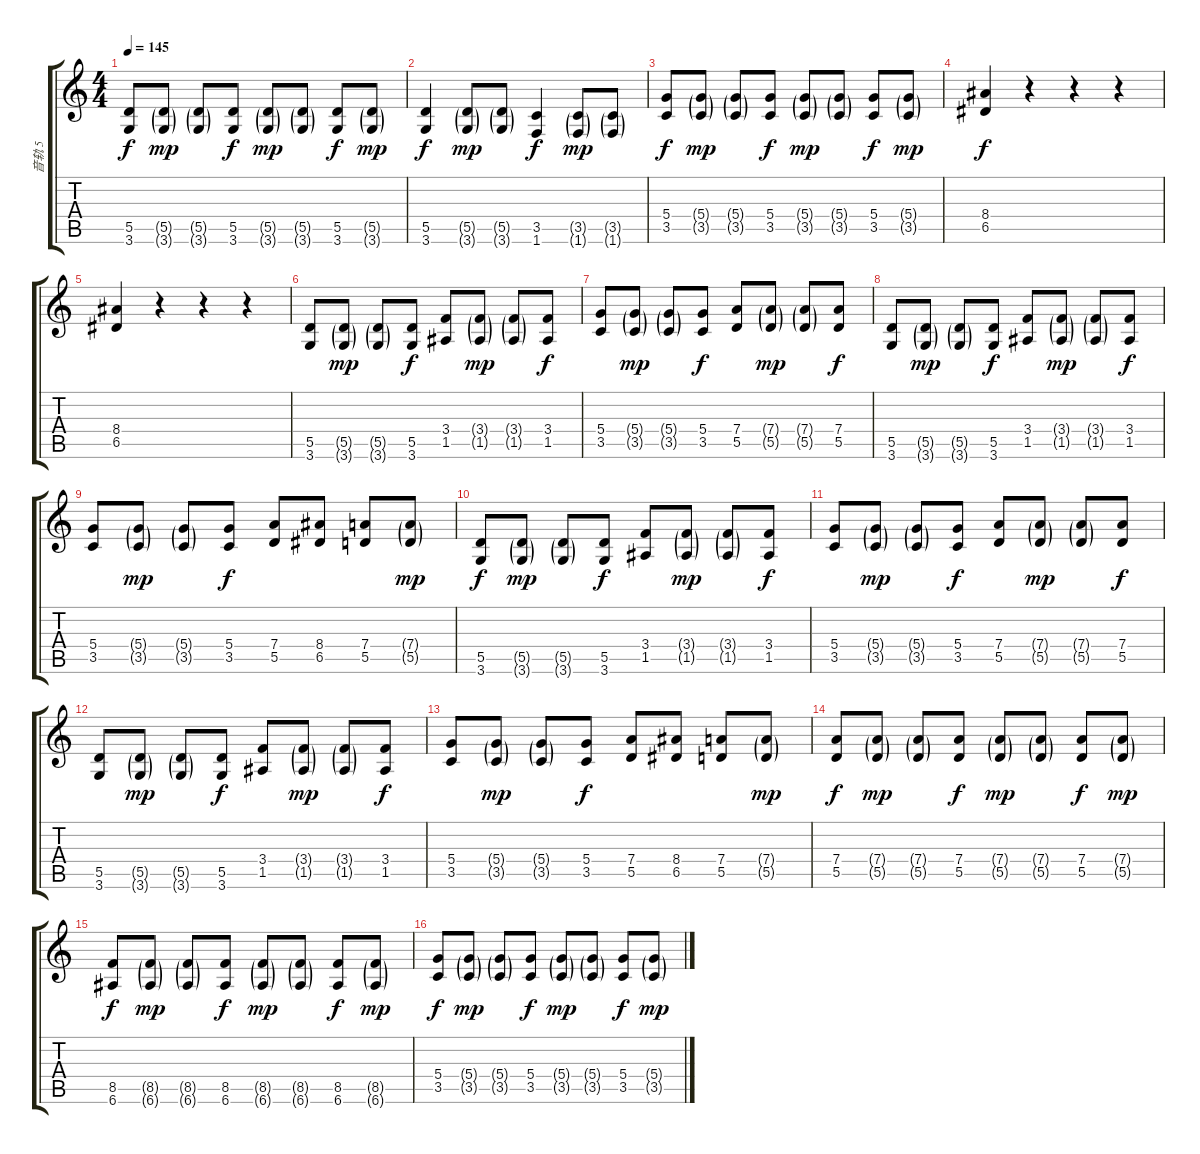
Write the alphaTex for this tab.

\track ("音轨 5" "音轨 5") {instrument overdrivenguitar}
\staff {score tabs}
\tuning (E4 B3 G3 D3 A2 E2) {hide}
\ts (4 4)
\tempo 145
\clef g2
\ks c
(5.5 3.6).8{dy f} (5.5{g} 3.6{g}).8{dy mp} (5.5{g} 3.6{g}).8 (5.5 3.6).8{dy f} (5.5{g} 3.6{g}).8{dy mp} (5.5{g} 3.6{g}).8 (5.5 3.6).8{dy f} (5.5{g} 3.6{g}).8{dy mp} |
(5.5 3.6).4{dy f} (5.5{g} 3.6{g}).8{dy mp} (5.5{g} 3.6{g}).8 (3.5 1.6).4{dy f} (3.5{g} 1.6{g}).8{dy mp} (3.5{g} 1.6{g}).8 |
(5.4 3.5).8{dy f} (5.4{g} 3.5{g}).8{dy mp} (5.4{g} 3.5{g}).8 (5.4 3.5).8{dy f} (5.4{g} 3.5{g}).8{dy mp} (5.4{g} 3.5{g}).8 (5.4 3.5).8{dy f} (5.4{g} 3.5{g}).8{dy mp} |
(8.4 6.5).4{dy f} r.4 r.4 r.4 |
(8.4 6.5).4 r.4 r.4 r.4 |
(5.5 3.6).8 (5.5{g} 3.6{g}).8{dy mp} (5.5{g} 3.6{g}).8 (5.5 3.6).8{dy f} (3.4 1.5).8 (3.4{g} 1.5{g}).8{dy mp} (3.4{g} 1.5{g}).8 (3.4 1.5).8{dy f} |
(5.4 3.5).8 (5.4{g} 3.5{g}).8{dy mp} (5.4{g} 3.5{g}).8 (5.4 3.5).8{dy f} (7.4 5.5).8 (7.4{g} 5.5{g}).8{dy mp} (7.4{g} 5.5{g}).8 (7.4 5.5).8{dy f} |
(5.5 3.6).8 (5.5{g} 3.6{g}).8{dy mp} (5.5{g} 3.6{g}).8 (5.5 3.6).8{dy f} (3.4 1.5).8 (3.4{g} 1.5{g}).8{dy mp} (3.4{g} 1.5{g}).8 (3.4 1.5).8{dy f} |
(5.4 3.5).8 (5.4{g} 3.5{g}).8{dy mp} (5.4{g} 3.5{g}).8 (5.4 3.5).8{dy f} (7.4 5.5).8 (8.4 6.5).8 (7.4 5.5).8 (7.4{g} 5.5{g}).8{dy mp} |
(5.5 3.6).8{dy f} (5.5{g} 3.6{g}).8{dy mp} (5.5{g} 3.6{g}).8 (5.5 3.6).8{dy f} (3.4 1.5).8 (3.4{g} 1.5{g}).8{dy mp} (3.4{g} 1.5{g}).8 (3.4 1.5).8{dy f} |
(5.4 3.5).8 (5.4{g} 3.5{g}).8{dy mp} (5.4{g} 3.5{g}).8 (5.4 3.5).8{dy f} (7.4 5.5).8 (7.4{g} 5.5{g}).8{dy mp} (7.4{g} 5.5{g}).8 (7.4 5.5).8{dy f} |
(5.5 3.6).8 (5.5{g} 3.6{g}).8{dy mp} (5.5{g} 3.6{g}).8 (5.5 3.6).8{dy f} (3.4 1.5).8 (3.4{g} 1.5{g}).8{dy mp} (3.4{g} 1.5{g}).8 (3.4 1.5).8{dy f} |
(5.4 3.5).8 (5.4{g} 3.5{g}).8{dy mp} (5.4{g} 3.5{g}).8 (5.4 3.5).8{dy f} (7.4 5.5).8 (8.4 6.5).8 (7.4 5.5).8 (7.4{g} 5.5{g}).8{dy mp} |
(7.4 5.5).8{dy f} (7.4{g} 5.5{g}).8{dy mp} (7.4{g} 5.5{g}).8 (7.4 5.5).8{dy f} (7.4{g} 5.5{g}).8{dy mp} (7.4{g} 5.5{g}).8 (7.4 5.5).8{dy f} (7.4{g} 5.5{g}).8{dy mp} |
(8.5 6.6).8{dy f} (8.5{g} 6.6{g}).8{dy mp} (8.5{g} 6.6{g}).8 (8.5 6.6).8{dy f} (8.5{g} 6.6{g}).8{dy mp} (8.5{g} 6.6{g}).8 (8.5 6.6).8{dy f} (8.5{g} 6.6{g}).8{dy mp} |
(5.4 3.5).8{dy f} (5.4{g} 3.5{g}).8{dy mp} (5.4{g} 3.5{g}).8 (5.4 3.5).8{dy f} (5.4{g} 3.5{g}).8{dy mp} (5.4{g} 3.5{g}).8 (5.4 3.5).8{dy f} (5.4{g} 3.5{g}).8{dy mp}
